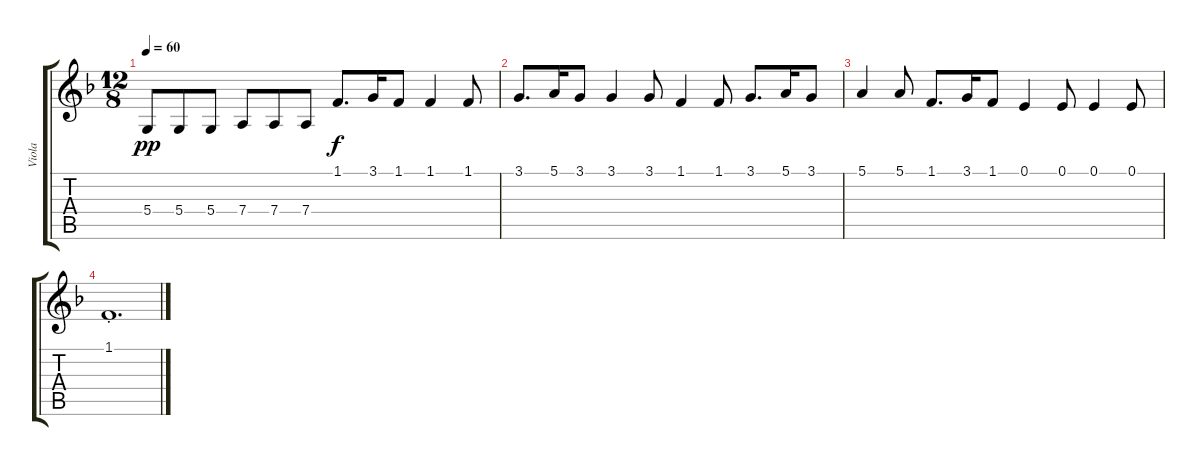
\track ("Viola" "Viola") {instrument viola}
\staff {score tabs}
\tuning (E4 B3 G3 D3 A2 E2) {hide}
\ts (12 8)
\tempo 60
\clef g2
\ks f
5.4.8{dy pp} 5.4.8 5.4.8 7.4.8 7.4.8 7.4.8 1.1.8{d dy f} 3.1.16 1.1.8 1.1.4 1.1.8 |
3.1.8{d} 5.1.16 3.1.8 3.1.4 3.1.8 1.1.4 1.1.8 3.1.8{d} 5.1.16 3.1.8 |
5.1.4 5.1.8 1.1.8{d} 3.1.16 1.1.8 0.1.4 0.1.8 0.1.4 0.1.8 |
1.1{st}.1{d}
